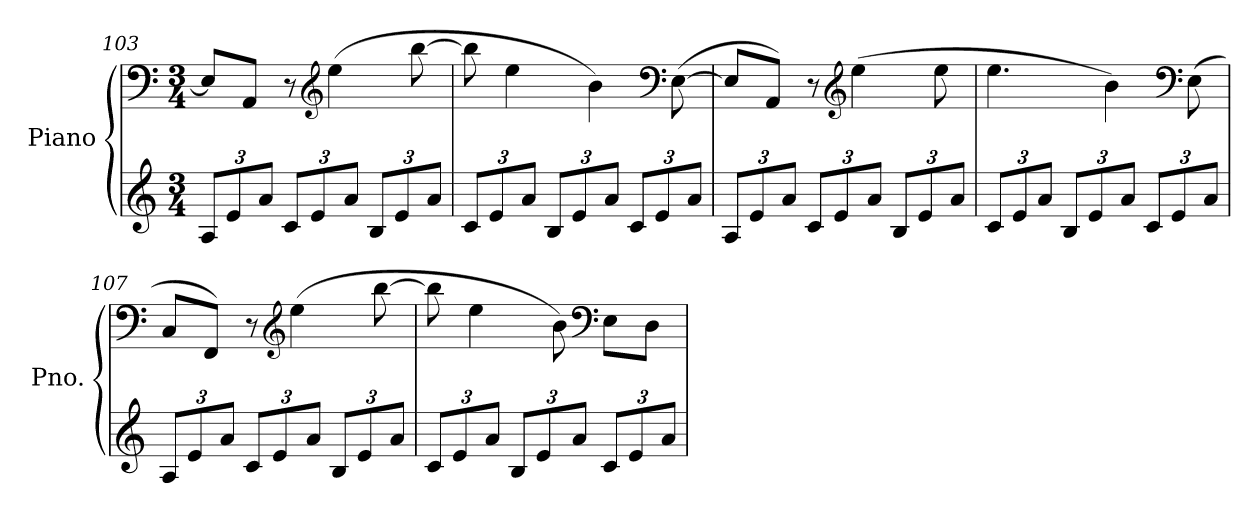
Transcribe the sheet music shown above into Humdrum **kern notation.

**kern	**kern
*part1	*part1
*staff2	*staff1
*I"Piano	*
*I'Pno.	*
!!LO:LB:g=z
*clefG2	*clefF4
*k[]	*k[]
*M3/4	*M3/4
*Xbrackettup	*
=103	=103
12A/L	8E/L]
12e/	.
.	8AA/J
12a/J	.
12c/L	8r
12e/	.
*	*clefG2
.	(>4ee\
12a/J	.
12B/L	.
12e/	.
.	[8bb\
12a/J	.
=104	=104
12c/L	8bb\]
12e/	.
.	4ee\
12a/J	.
12B/L	.
12e/	.
.	4b\)
12a/J	.
12c/L	.
12e/	.
*	*clefF4
.	(>[8E\
12a/J	.
=105	=105
12A/L	8E/L]
12e/	.
.	8AA/J)
12a/J	.
12c/L	8r
12e/	.
*	*clefG2
.	(>4ee\
12a/J	.
12B/L	.
12e/	.
.	8ee\
12a/J	.
=106	=106
12c/L	4.ee\
12e/	.
12a/J	.
12B/L	.
12e/	.
.	4b\)
12a/J	.
12c/L	.
12e/	.
*	*clefF4
.	(>8E\
12a/J	.
!!LO:PB:g=z
=107	=107
12A/L	8C/L
12e/	.
.	8FF/J)
12a/J	.
12c/L	8r
12e/	.
*	*clefG2
.	(>4ee\
12a/J	.
12B/L	.
12e/	.
.	[8bb\
12a/J	.
=108	=108
12c/L	8bb\]
12e/	.
.	4ee\
12a/J	.
12B/L	.
12e/	.
.	8b\)
12a/J	.
*	*clefF4
12c/L	8E\L
12e/	.
.	8D\J
12a/J	.
=	=
*-	*-
